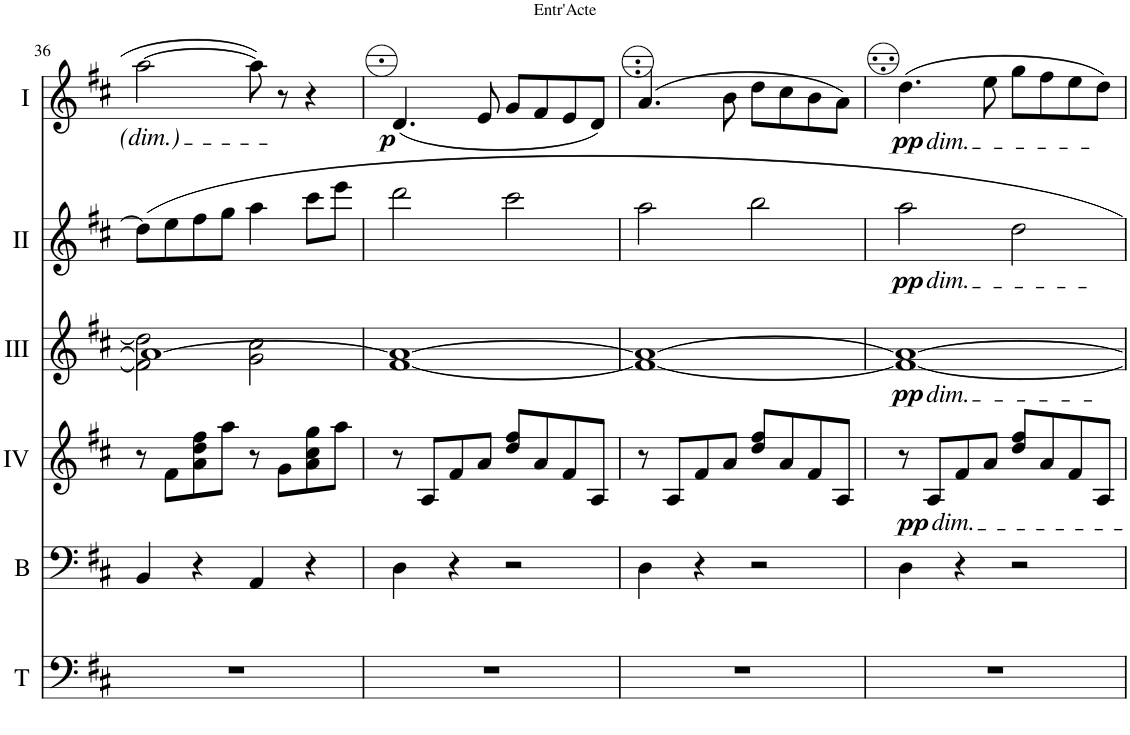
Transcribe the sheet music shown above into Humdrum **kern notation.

**kern	**kern	**kern	**dynam	**kern	**dynam	**kern	**dynam	**kern	**dynam
*part6	*part5	*part4	*part4	*part3	*part3	*part2	*part2	*part1	*part1
*staff6	*staff5	*staff4	*staff4	*staff3	*staff3	*staff2	*staff2	*staff1	*staff1
*I"Timpani	*I"Basson	*I"Acc. 4	*	*I"Acc. 3	*	*I"Acc. 2	*	*I"Acc.1	*
*I'T	*I'B	*	*	*	*	*	*	*	*
!!LO:PB:g=z
*clefF4	*clefF4	*clefG2	*	*clefG2	*	*clefG2	*	*clefG2	*
*	*Trd7c12	*Trd7c12	*	*Trd7c12	*	*	*	*	*
*k[f#c#]	*k[f#c#]	*k[f#c#]	*	*k[f#c#]	*	*k[f#c#]	*	*k[f#c#]	*
*M4/4	*M4/4	*M4/4	*	*M4/4	*	*M4/4	*	*M4/4	*
*met(c)	*met(c)	*met(c)	*	*met(c)	*	*met(c)	*	*met(c)	*
=36	=36	=36	=36	=36	=36	=36	=36	=36	=36
*	*	*	*	*^	*	*	*	*	*
1r	4BB/	8r	.	1a_	2f#\] 2dd\]	.	8dd\L]	.	[2aa\	.
.	.	8f#\L	.	.	.	.	8ee\	.	.	.
.	4r	8a\ 8dd\ 8ff#\	.	.	.	.	8ff#\	.	.	.
.	.	8aa\J	.	.	.	.	8gg\J	.	.	.
.	4AA/	8r	.	.	2g\ 2cc#\	.	4aa\	.	8aa\]	.
.	.	8g\L	.	.	.	.	.	.	8r	.
.	4r	8a\ 8cc#\ 8gg\	.	.	.	.	8ccc#\L	.	4r	.
.	.	8aa\J	.	.	.	.	8eee\J	.	.	.
*	*	*	*	*v	*v	*	*	*	*	*
=37	=37	=37	=37	=37	=37	=37	=37	=37	=37
!	!	!	!	!	!	!	!	!	!LO:DY:b
1r	4D\	8r	.	[1f# 1a_	.	2ddd\	.	(4.d/	p
.	.	8A/L	.	.	.	.	.	.	.
.	4r	8f#/	.	.	.	.	.	.	.
.	.	8a/J	.	.	.	.	.	8e/	.
.	2r	8dd/ 8ff#/L	.	.	.	2ccc#\	.	8g/L	.
.	.	8a/	.	.	.	.	.	8f#/	.
.	.	8f#/	.	.	.	.	.	8e/	.
.	.	8A/J	.	.	.	.	.	8d/J)	.
=38	=38	=38	=38	=38	=38	=38	=38	=38	=38
1r	4D\	8r	.	1f#_ 1a_	.	2aa\	.	(4.a/	.
.	.	8A/L	.	.	.	.	.	.	.
.	4r	8f#/	.	.	.	.	.	.	.
.	.	8a/J	.	.	.	.	.	8b\	.
.	2r	8dd/ 8ff#/L	.	.	.	2bb\	.	8dd\L	.
.	.	8a/	.	.	.	.	.	8cc#\	.
.	.	8f#/	.	.	.	.	.	8b\	.
.	.	8A/J	.	.	.	.	.	8a\J)	.
=39	=39	=39	=39	=39	=39	=39	=39	=39	=39
!	!	!	!	!	!	!	!	!LO:TX:b:i:t=dim.	!
!	!	!	!	!	!	!LO:TX:b:i:t=dim.	!	!	!
!	!	!	!	!LO:TX:b:i:t=dim.	!	!	!	!	!
!	!	!	!	!	!LO:DY:b	!	!LO:DY:b	!	!LO:DY:b
1r	4D\	8r	.	1f#_ 1a_	pp	2aa\	pp	(4.dd\	pp
!	!	!LO:TX:b:i:t=dim.	!	!	!	!	!	!	!
!	!	!	!LO:DY:b	!	!	!	!	!	!
.	.	8A/L	pp	.	.	.	.	.	.
.	4r	8f#/	.	.	.	.	.	.	.
.	.	8a/J	.	.	.	.	.	8ee\	.
.	2r	8dd/ 8ff#/L	.	.	.	2dd\	.	8gg\L	.
.	.	8a/	.	.	.	.	.	8ff#\	.
.	.	8f#/	.	.	.	.	.	8ee\	.
.	.	8A/J	.	.	.	.	.	8dd\J)	.
=	=	=	=	=	=	=	=	=	=
*-	*-	*-	*-	*-	*-	*-	*-	*-	*-
